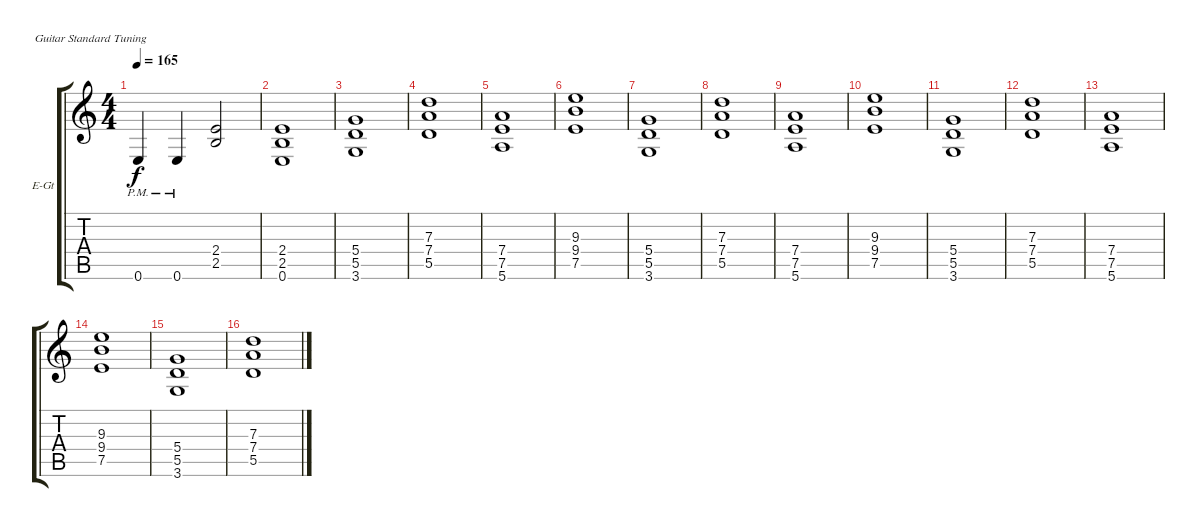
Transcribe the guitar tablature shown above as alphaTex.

\bracketExtendMode groupsimilarinstruments
\firstSystemTrackNameOrientation horizontal
\otherSystemsTrackNameOrientation horizontal
\track ("Äîðîæêà 5" "E-Gt") {instrument overdrivenguitar}
\staff {score tabs}
\tuning (E4 B3 G3 D3 A2 E2)
\ts (4 4)
\tempo 165
\clef g2
\ks c
0.6{pm}.4{dy f} 0.6{pm}.4 (2.4 2.5).2 |
(2.4 2.5 0.6).1 |
(5.4 5.5 3.6).1 |
(7.3 7.4 5.5).1 |
(7.4 7.5 5.6).1 |
(9.3 9.4 7.5).1 |
(5.4 5.5 3.6).1 |
(7.3 7.4 5.5).1 |
(7.4 7.5 5.6).1 |
(9.3 9.4 7.5).1 |
(5.4 5.5 3.6).1 |
(7.3 7.4 5.5).1 |
(7.4 7.5 5.6).1 |
(9.3 9.4 7.5).1 |
(5.4 5.5 3.6).1 |
(7.3 7.4 5.5).1
